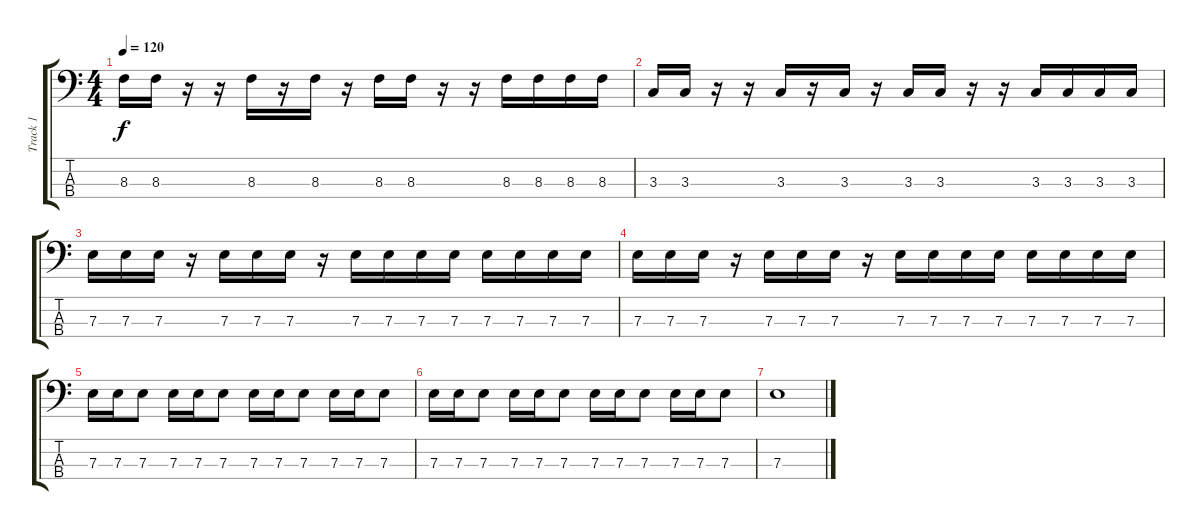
\track ("Track 1" "Track 1") {instrument electricbasspick}
\staff {score tabs}
\tuning (G2 D2 A1 E1) {hide}
\ts (4 4)
\tempo 120
\clef f4
\ks c
8.3.16{dy f} 8.3.16 r.16 r.16 8.3.16 r.16 8.3.16 r.16 8.3.16 8.3.16 r.16 r.16 8.3.16 8.3.16 8.3.16 8.3.16 |
3.3.16 3.3.16 r.16 r.16 3.3.16 r.16 3.3.16 r.16 3.3.16 3.3.16 r.16 r.16 3.3.16 3.3.16 3.3.16 3.3.16 |
7.3.16 7.3.16 7.3.16 r.16 7.3.16 7.3.16 7.3.16 r.16 7.3.16 7.3.16 7.3.16 7.3.16 7.3.16 7.3.16 7.3.16 7.3.16 |
7.3.16 7.3.16 7.3.16 r.16 7.3.16 7.3.16 7.3.16 r.16 7.3.16 7.3.16 7.3.16 7.3.16 7.3.16 7.3.16 7.3.16 7.3.16 |
7.3.16 7.3.16 7.3.8 7.3.16 7.3.16 7.3.8 7.3.16 7.3.16 7.3.8 7.3.16 7.3.16 7.3.8 |
7.3.16 7.3.16 7.3.8 7.3.16 7.3.16 7.3.8 7.3.16 7.3.16 7.3.8 7.3.16 7.3.16 7.3.8 |
7.3.1
